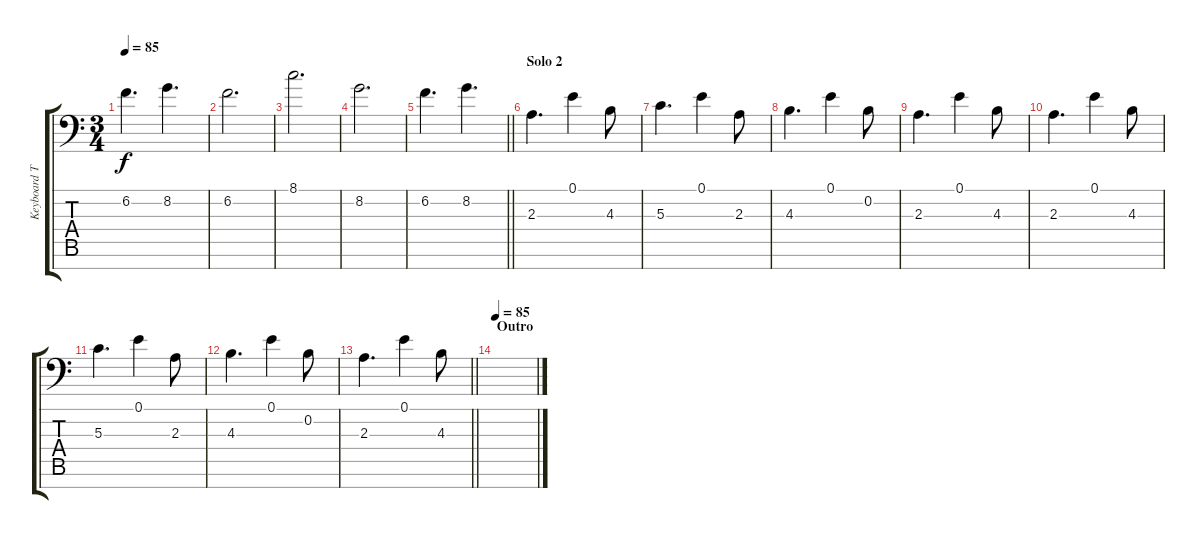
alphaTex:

\track ("Keyboard Treble (Ahmed)" "Keyboard T") {instrument stringensemble1}
\staff {score tabs}
\tuning (E4 B3 G3 D3 A2 E2 A1) {hide}
\ts (3 4)
\tempo 85
\clef f4
\ks c
6.2.4{d dy f} 8.2.4{d} |
6.2.2{d} |
8.1.2{d} |
8.2.2{d} |
\barLineRight lightlight
6.2.4{d} 8.2.4{d} |
\section ("" "Solo 2")
2.3.4{d} 0.1.4 4.3.8 |
5.3.4{d} 0.1.4 2.3.8 |
4.3.4{d} 0.1.4 0.2.8 |
2.3.4{d} 0.1.4 4.3.8 |
2.3.4{d} 0.1.4 4.3.8 |
5.3.4{d} 0.1.4 2.3.8 |
4.3.4{d} 0.1.4 0.2.8 |
\barLineRight lightlight
2.3.4{d} 0.1.4 4.3.8 |
\section ("" "Outro")
\tempo 85
